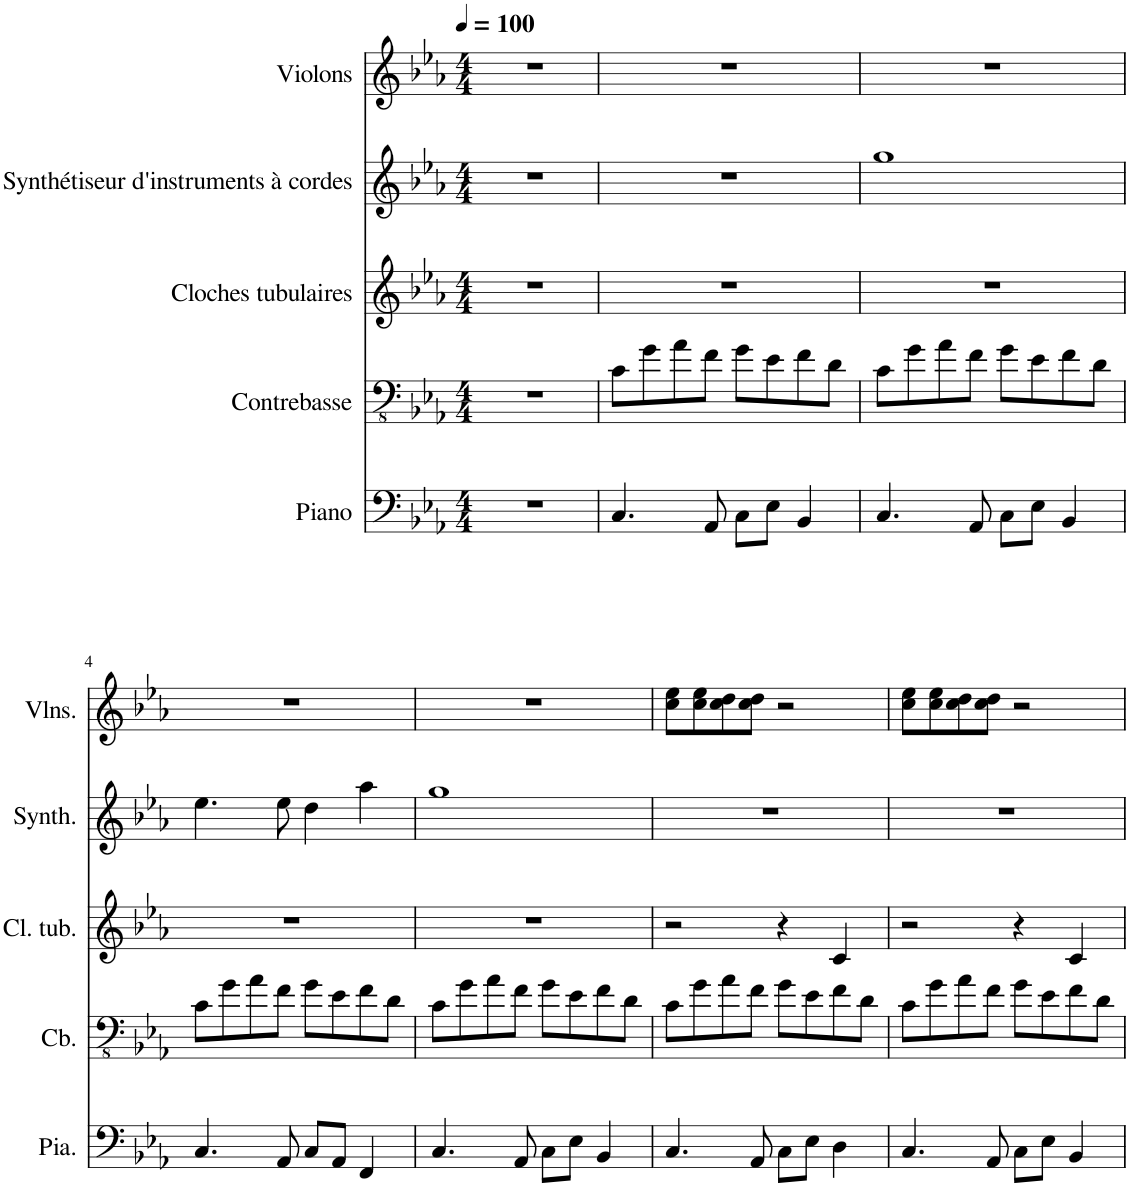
**kern	**kern	**kern	**kern	**kern
*part5	*part4	*part3	*part2	*part1
*staff5	*staff4	*staff3	*staff2	*staff1
*I"Piano	*I"Contrebasse	*I"Cloches tubulaires	*I"Synthétiseur d'instruments à cordes	*I"Violons
*I'Pia.	*I'Cb.	*I'Cl. tub.	*I'Synth.	*I'Vlns.
*clefF4	*clefFv4	*clefG2	*clefG2	*clefG2
*	*Trd7c12	*	*	*
*k[b-e-a-]	*k[b-e-a-]	*k[b-e-a-]	*k[b-e-a-]	*k[b-e-a-]
*M4/4	*M4/4	*M4/4	*M4/4	*M4/4
*MM100	*MM100	*MM100	*MM100	*MM100
=1	=1	=1	=1	=1
1r	1r	1r	1r	1r
=2	=2	=2	=2	=2
4.C/	8C\L	1r	1r	1r
.	8G\	.	.	.
.	8A-\	.	.	.
8AA-/	8F\J	.	.	.
8C\L	8G\L	.	.	.
8E-\J	8E-\	.	.	.
4BB-/	8F\	.	.	.
.	8D\J	.	.	.
=3	=3	=3	=3	=3
4.C/	8C\L	1r	1gg	1r
.	8G\	.	.	.
.	8A-\	.	.	.
8AA-/	8F\J	.	.	.
8C\L	8G\L	.	.	.
8E-\J	8E-\	.	.	.
4BB-/	8F\	.	.	.
.	8D\J	.	.	.
!!LO:LB:g=z
=4	=4	=4	=4	=4
4.C/	8C\L	1r	4.ee-\	1r
.	8G\	.	.	.
.	8A-\	.	.	.
8AA-/	8F\J	.	8ee-\	.
8C/L	8G\L	.	4dd\	.
8AA-/J	8E-\	.	.	.
4FF/	8F\	.	4aa-\	.
.	8D\J	.	.	.
=5	=5	=5	=5	=5
4.C/	8C\L	1r	1gg	1r
.	8G\	.	.	.
.	8A-\	.	.	.
8AA-/	8F\J	.	.	.
8C\L	8G\L	.	.	.
8E-\J	8E-\	.	.	.
4BB-/	8F\	.	.	.
.	8D\J	.	.	.
=6	=6	=6	=6	=6
4.C/	8C\L	2r	1r	8cc\ 8ee-\L
.	8G\	.	.	8cc\ 8ee-\
.	8A-\	.	.	8cc\ 8dd\
8AA-/	8F\J	.	.	8cc\ 8dd\J
8C\L	8G\L	4r	.	2r
8E-\J	8E-\	.	.	.
4D\	8F\	4c/	.	.
.	8D\J	.	.	.
=7	=7	=7	=7	=7
4.C/	8C\L	2r	1r	8cc\ 8ee-\L
.	8G\	.	.	8cc\ 8ee-\
.	8A-\	.	.	8cc\ 8dd\
8AA-/	8F\J	.	.	8cc\ 8dd\J
8C\L	8G\L	4r	.	2r
8E-\J	8E-\	.	.	.
4BB-/	8F\	4c/	.	.
.	8D\J	.	.	.
=	=	=	=	=
*-	*-	*-	*-	*-
